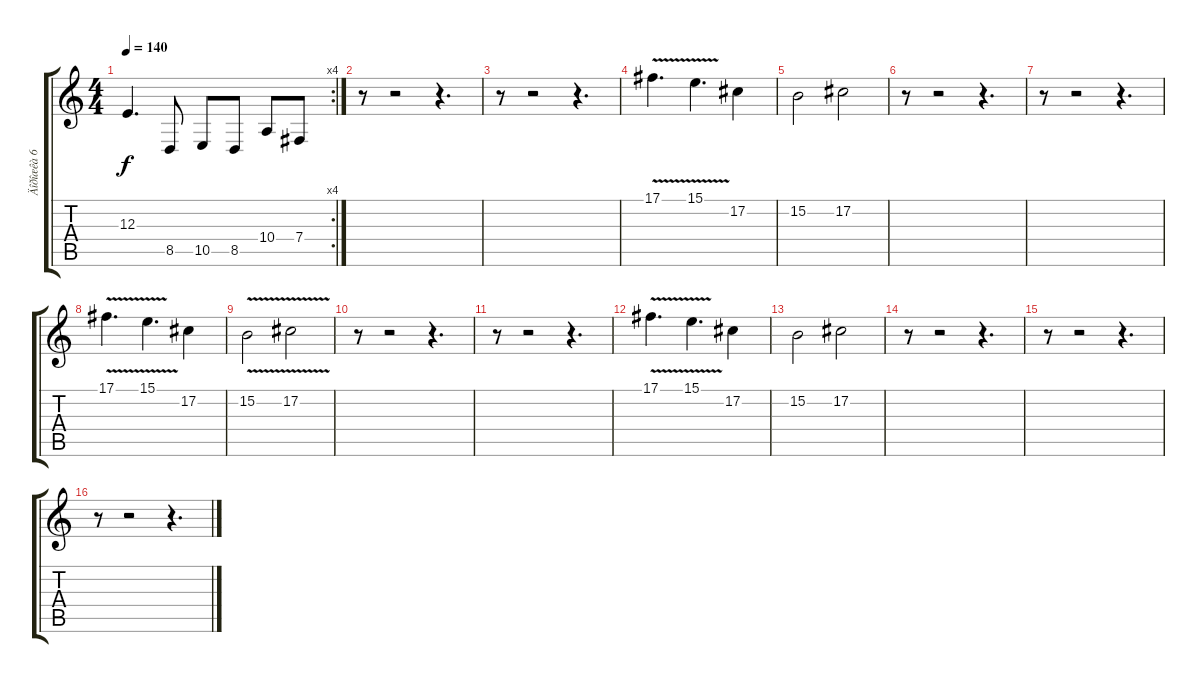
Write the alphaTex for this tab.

\track ("Äîðîæêà 6" "Äîðîæêà 6") {instrument lead2sawtooth}
\staff {score tabs}
\tuning (Db4 Ab3 E3 B2 Gb2 B1) {hide}
\rc 4
\ts (4 4)
\tempo 140
\clef g2
\ks c
12.3.4{d dy f} 8.5.8 10.5.8 8.5.8 10.4.8 7.4.8 |
r.8 r.2 r.4{d} |
r.8 r.2 r.4{d instrument overdrivenguitar} |
17.1{v}.4{d} 15.1{v}.4{d} 17.2.4 |
15.2.2 17.2.2 |
r.8 r.2 r.4{d} |
r.8 r.2 r.4{d} |
17.1{v}.4{d} 15.1{v}.4{d} 17.2.4 |
15.2{v}.2 17.2{v}.2 |
r.8 r.2 r.4{d} |
r.8 r.2 r.4{d} |
17.1{v}.4{d} 15.1{v}.4{d} 17.2.4 |
15.2.2 17.2.2 |
r.8 r.2 r.4{d} |
r.8 r.2 r.4{d} |
r.8 r.2 r.4{d}
